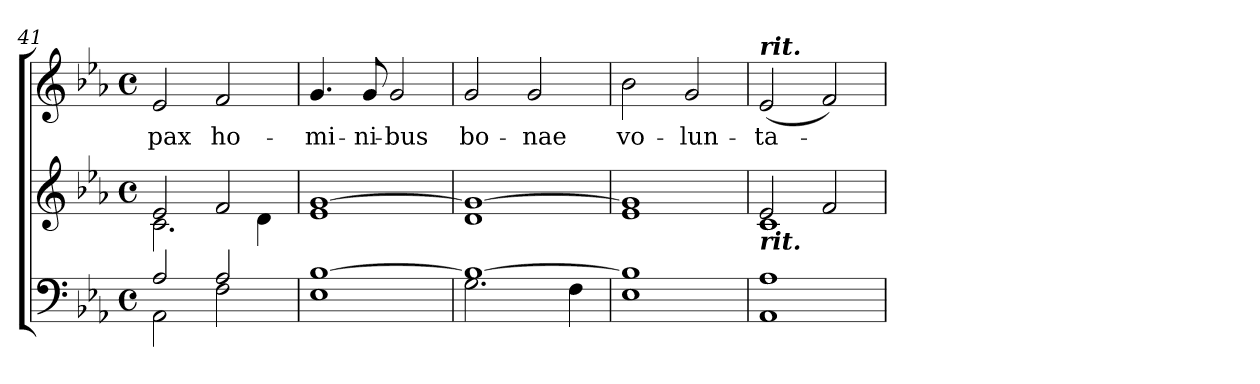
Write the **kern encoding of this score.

**kern	**kern	**kern	**text
*part2	*part2	*part1	*part1
*staff3	*staff2	*staff1	*staff1
*clefF4	*clefG2	*clefG2	*
*	*	*ITrd7c12	*
*k[b-e-a-]	*k[b-e-a-]	*k[b-e-a-]	*
*E-:	*E-:	*E-:	*
*M4/4	*M4/4	*M4/4	*
*met(c)	*met(c)	*met(c)	*
=41	=41	=41	=41
*^	*^	*	*
!	!	!	!	!	!LO:LY:b
2A-/	2AA-\	2e-/	2.c\	2E-/	pax
!	!	!	!	!	!LO:LY:b
2A-/	2F\	2f/	.	2F/	ho-
.	.	.	4d\	.	.
=42	=42	=42	=42	=42	=42
!	!	!	!	!	!LO:LY:b
[>1B-	1E-	[>1g	1e-	4.G/	-mi-
!	!	!	!	!	!LO:LY:b
.	.	.	.	8G/	-ni-
!	!	!	!	!	!LO:LY:b
.	.	.	.	2G/	-bus
=43	=43	=43	=43	=43	=43
!	!	!	!	!	!LO:LY:b
1B-_	2.G\	1g_	1d	2G/	bo-
!	!	!	!	!	!LO:LY:b
.	.	.	.	2G/	-nae
.	4F\	.	.	.	.
=44	=44	=44	=44	=44	=44
!	!	!	!	!	!LO:LY:b
1B-]	1E-	1g]	1e-	2B-\	vo-
!	!	!	!	!	!LO:LY:b
.	.	.	.	2G/	-lun-
=45	=45	=45	=45	=45	=45
!	!	!	!	!LO:TX:a:Bi:t=rit.	!
!	!	!LO:TX:b:Bi:t=rit.	!	!	!
!	!	!	!	!	!LO:LY:b
1A-	1AA-	2e-/	1c	(<2E-/	-ta-
.	.	2f/	.	2F/)	.
*v	*v	*	*	*	*
*	*v	*v	*	*
=	=	=	=
*-	*-	*-	*-
